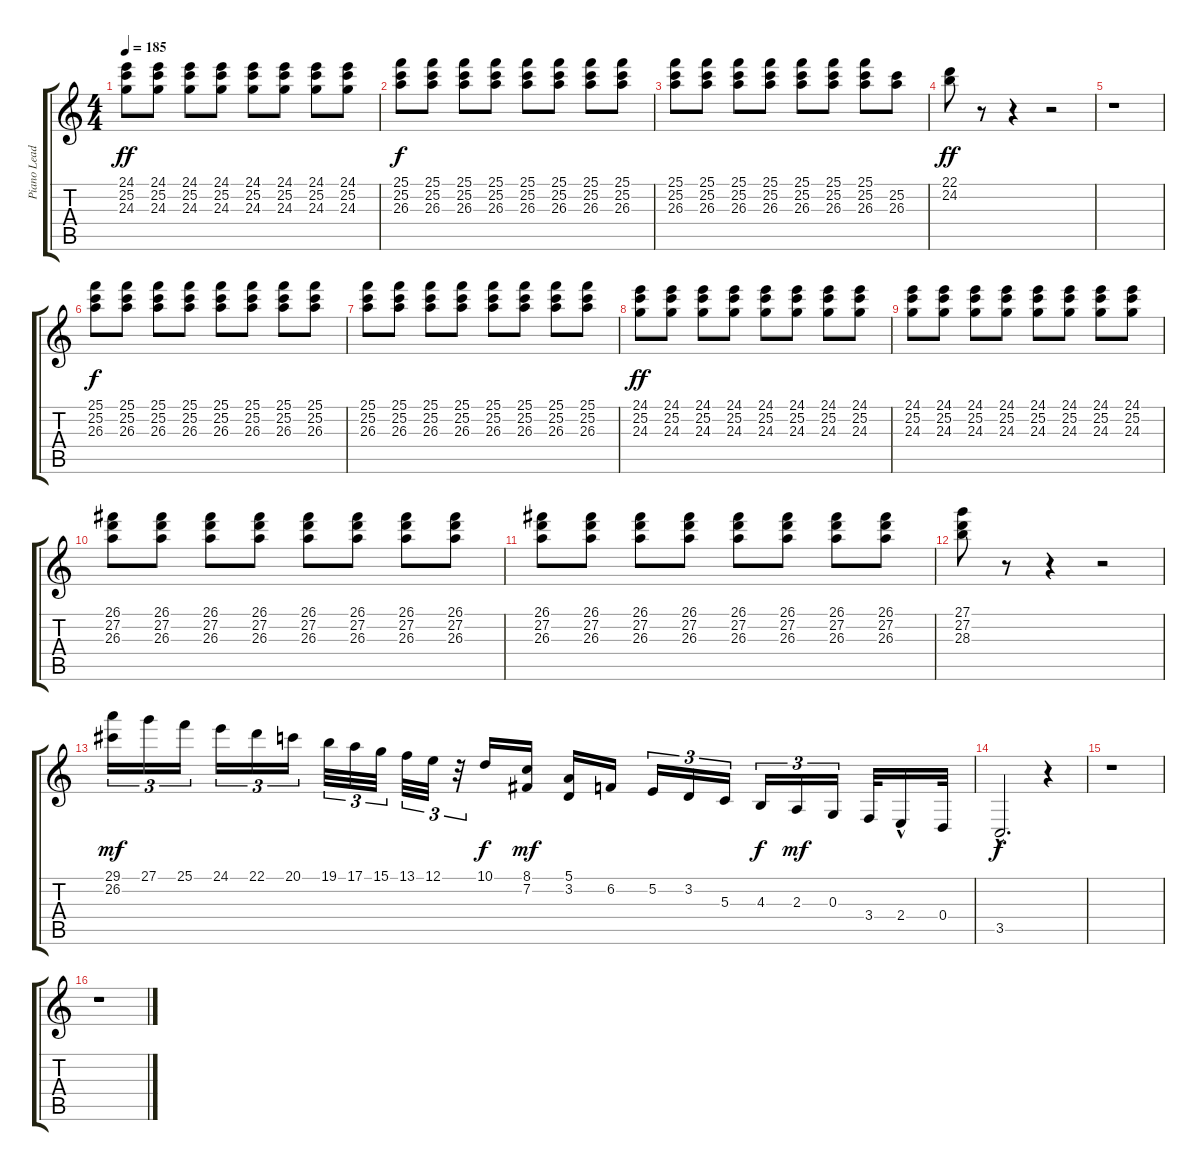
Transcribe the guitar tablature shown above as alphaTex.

\track ("Piano Lead" "Piano Lead") {instrument acousticgrandpiano}
\staff {score tabs}
\tuning (E4 B3 G3 D3 A2 E2) {hide}
\ts (4 4)
\tempo 185
\clef g2
\ks c
(24.1 25.2 24.3).8{dy ff} (24.1 25.2 24.3).8 (24.1 25.2 24.3).8 (24.1 25.2 24.3).8 (24.1 25.2 24.3).8 (24.1 25.2 24.3).8 (24.1 25.2 24.3).8 (24.1 25.2 24.3).8 |
(25.1 25.2 26.3).8{dy f} (25.1 25.2 26.3).8 (25.1 25.2 26.3).8 (25.1 25.2 26.3).8 (25.1 25.2 26.3).8 (25.1 25.2 26.3).8 (25.1 25.2 26.3).8 (25.1 25.2 26.3).8 |
(25.1 25.2 26.3).8 (25.1 25.2 26.3).8 (25.1 25.2 26.3).8 (25.1 25.2 26.3).8 (25.1 25.2 26.3).8 (25.1 25.2 26.3).8 (25.1 25.2 26.3).8 (25.2 26.3).8 |
(22.1 24.2).8{dy ff} r.8 r.4 r.2 |
r.1 |
(25.1 25.2 26.3).8{dy f} (25.1 25.2 26.3).8 (25.1 25.2 26.3).8 (25.1 25.2 26.3).8 (25.1 25.2 26.3).8 (25.1 25.2 26.3).8 (25.1 25.2 26.3).8 (25.1 25.2 26.3).8 |
(25.1 25.2 26.3).8 (25.1 25.2 26.3).8 (25.1 25.2 26.3).8 (25.1 25.2 26.3).8 (25.1 25.2 26.3).8 (25.1 25.2 26.3).8 (25.1 25.2 26.3).8 (25.1 25.2 26.3).8 |
(24.1 25.2 24.3).8{dy ff} (24.1 25.2 24.3).8 (24.1 25.2 24.3).8 (24.1 25.2 24.3).8 (24.1 25.2 24.3).8 (24.1 25.2 24.3).8 (24.1 25.2 24.3).8 (24.1 25.2 24.3).8 |
(24.1 25.2 24.3).8 (24.1 25.2 24.3).8 (24.1 25.2 24.3).8 (24.1 25.2 24.3).8 (24.1 25.2 24.3).8 (24.1 25.2 24.3).8 (24.1 25.2 24.3).8 (24.1 25.2 24.3).8 |
(26.1 27.2 26.3).8 (26.1 27.2 26.3).8 (26.1 27.2 26.3).8 (26.1 27.2 26.3).8 (26.1 27.2 26.3).8 (26.1 27.2 26.3).8 (26.1 27.2 26.3).8 (26.1 27.2 26.3).8 |
(26.1 27.2 26.3).8 (26.1 27.2 26.3).8 (26.1 27.2 26.3).8 (26.1 27.2 26.3).8 (26.1 27.2 26.3).8 (26.1 27.2 26.3).8 (26.1 27.2 26.3).8 (26.1 27.2 26.3).8 |
(27.1 27.2 28.3).8 r.8 r.4 r.2 |
(29.1 26.2).16{tu (3 2) dy mf} 27.1.16{tu (3 2)} 25.1.16{tu (3 2)} 24.1.16{tu (3 2)} 22.1.16{tu (3 2)} 20.1.16{tu (3 2)} 19.1.32{tu (3 2)} 17.1.32{tu (3 2)} 15.1.32{tu (3 2)} 13.1.32{tu (3 2)} 12.1.32{tu (3 2)} r.32{tu (3 2)} 10.1.16{dy f} (8.1 7.2).16{dy mf} (5.1 3.2).16 6.2.16 5.2.16{tu (3 2)} 3.2.16{tu (3 2)} 5.3.16{tu (3 2)} 4.3.16{tu (3 2) dy f} 2.3.16{tu (3 2) dy mf} 0.3.16{tu (3 2)} 3.4.32 2.4{hac}.16 0.4.32 |
3.5{hac}.2{d dy f} r.4 |
r.1 |
r.1
